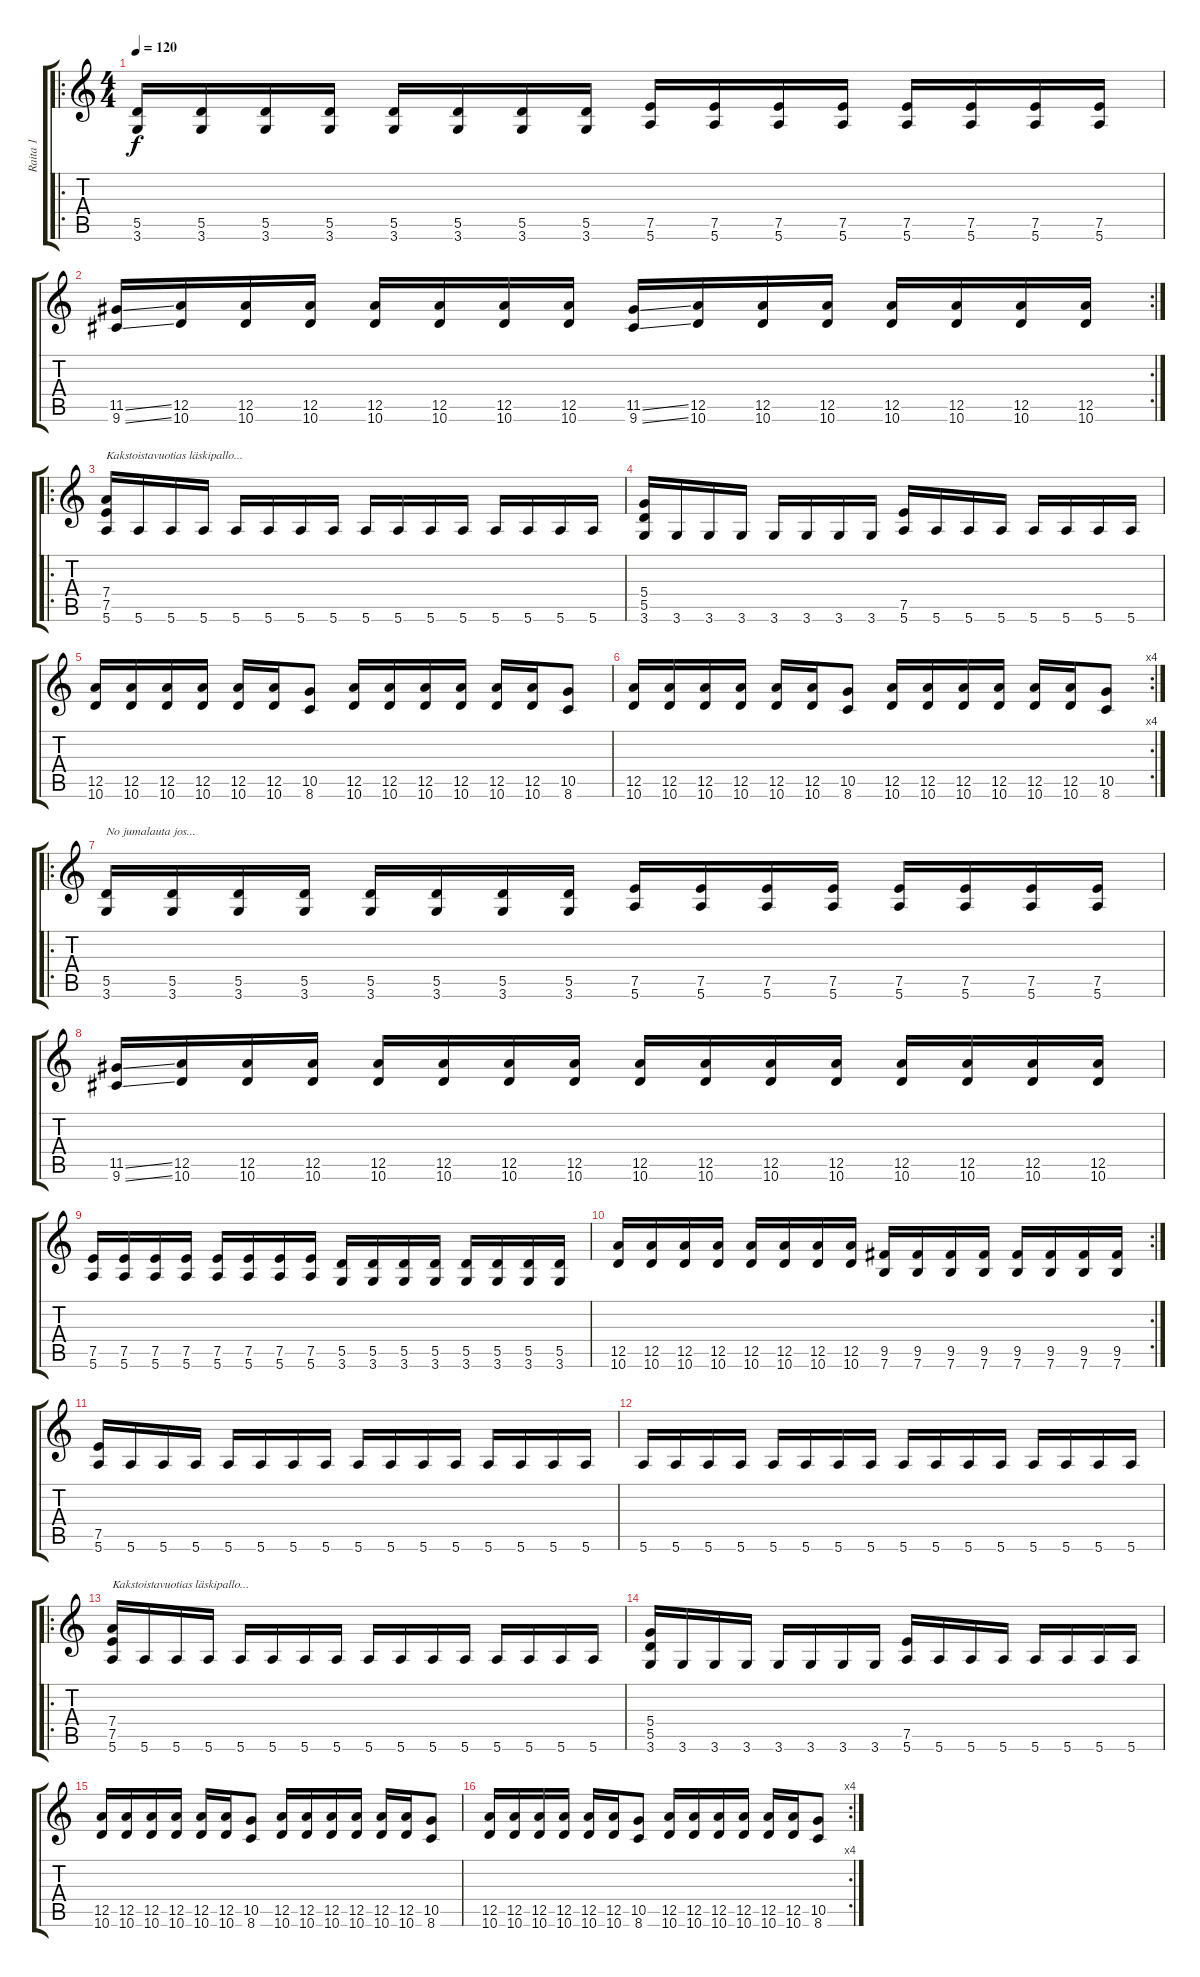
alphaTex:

\track ("Raita 1" "Raita 1") {instrument distortionguitar}
\staff {score tabs}
\tuning (E4 B3 G3 D3 A2 E2) {hide}
\ro
\ts (4 4)
\tempo 120
\clef g2
\ks c
(5.5 3.6).16{dy f instrument distortionguitar} (5.5 3.6).16 (5.5 3.6).16 (5.5 3.6).16 (5.5 3.6).16 (5.5 3.6).16 (5.5 3.6).16 (5.5 3.6).16 (7.5 5.6).16 (7.5 5.6).16 (7.5 5.6).16 (7.5 5.6).16 (7.5 5.6).16 (7.5 5.6).16 (7.5 5.6).16 (7.5 5.6).16 |
\rc 2
(11.5{ss} 9.6{ss}).16 (12.5 10.6).16 (12.5 10.6).16 (12.5 10.6).16 (12.5 10.6).16 (12.5 10.6).16 (12.5 10.6).16 (12.5 10.6).16 (11.5{ss} 9.6{ss}).16 (12.5 10.6).16 (12.5 10.6).16 (12.5 10.6).16 (12.5 10.6).16 (12.5 10.6).16 (12.5 10.6).16 (12.5 10.6).16 |
\ro
(7.4 7.5 5.6).16{txt "Kakstoistavuotias läskipallo..."} 5.6.16 5.6.16 5.6.16 5.6.16 5.6.16 5.6.16 5.6.16 5.6.16 5.6.16 5.6.16 5.6.16 5.6.16 5.6.16 5.6.16 5.6.16 |
(5.4 5.5 3.6).16 3.6.16 3.6.16 3.6.16 3.6.16 3.6.16 3.6.16 3.6.16 (7.5 5.6).16 5.6.16 5.6.16 5.6.16 5.6.16 5.6.16 5.6.16 5.6.16 |
(12.5 10.6).16 (12.5 10.6).16 (12.5 10.6).16 (12.5 10.6).16 (12.5 10.6).16 (12.5 10.6).16 (10.5 8.6).8 (12.5 10.6).16 (12.5 10.6).16 (12.5 10.6).16 (12.5 10.6).16 (12.5 10.6).16 (12.5 10.6).16 (10.5 8.6).8 |
\rc 4
(12.5 10.6).16 (12.5 10.6).16 (12.5 10.6).16 (12.5 10.6).16 (12.5 10.6).16 (12.5 10.6).16 (10.5 8.6).8 (12.5 10.6).16 (12.5 10.6).16 (12.5 10.6).16 (12.5 10.6).16 (12.5 10.6).16 (12.5 10.6).16 (10.5 8.6).8 |
\ro
(5.5 3.6).16{txt "No jumalauta jos..."} (5.5 3.6).16 (5.5 3.6).16 (5.5 3.6).16 (5.5 3.6).16 (5.5 3.6).16 (5.5 3.6).16 (5.5 3.6).16 (7.5 5.6).16 (7.5 5.6).16 (7.5 5.6).16 (7.5 5.6).16 (7.5 5.6).16 (7.5 5.6).16 (7.5 5.6).16 (7.5 5.6).16 |
(11.5{ss} 9.6{ss}).16 (12.5 10.6).16 (12.5 10.6).16 (12.5 10.6).16 (12.5 10.6).16 (12.5 10.6).16 (12.5 10.6).16 (12.5 10.6).16 (12.5 10.6).16 (12.5 10.6).16 (12.5 10.6).16 (12.5 10.6).16 (12.5 10.6).16 (12.5 10.6).16 (12.5 10.6).16 (12.5 10.6).16 |
(7.5 5.6).16 (7.5 5.6).16 (7.5 5.6).16 (7.5 5.6).16 (7.5 5.6).16 (7.5 5.6).16 (7.5 5.6).16 (7.5 5.6).16 (5.5 3.6).16 (5.5 3.6).16 (5.5 3.6).16 (5.5 3.6).16 (5.5 3.6).16 (5.5 3.6).16 (5.5 3.6).16 (5.5 3.6).16 |
\rc 2
(12.5 10.6).16 (12.5 10.6).16 (12.5 10.6).16 (12.5 10.6).16 (12.5 10.6).16 (12.5 10.6).16 (12.5 10.6).16 (12.5 10.6).16 (9.5 7.6).16 (9.5 7.6).16 (9.5 7.6).16 (9.5 7.6).16 (9.5 7.6).16 (9.5 7.6).16 (9.5 7.6).16 (9.5 7.6).16 |
(7.5 5.6).16 5.6.16 5.6.16 5.6.16 5.6.16 5.6.16 5.6.16 5.6.16 5.6.16 5.6.16 5.6.16 5.6.16 5.6.16 5.6.16 5.6.16 5.6.16 |
5.6.16 5.6.16 5.6.16 5.6.16 5.6.16 5.6.16 5.6.16 5.6.16 5.6.16 5.6.16 5.6.16 5.6.16 5.6.16 5.6.16 5.6.16 5.6.16 |
\ro
(7.4 7.5 5.6).16{txt "Kakstoistavuotias läskipallo..."} 5.6.16 5.6.16 5.6.16 5.6.16 5.6.16 5.6.16 5.6.16 5.6.16 5.6.16 5.6.16 5.6.16 5.6.16 5.6.16 5.6.16 5.6.16 |
(5.4 5.5 3.6).16 3.6.16 3.6.16 3.6.16 3.6.16 3.6.16 3.6.16 3.6.16 (7.5 5.6).16 5.6.16 5.6.16 5.6.16 5.6.16 5.6.16 5.6.16 5.6.16 |
(12.5 10.6).16 (12.5 10.6).16 (12.5 10.6).16 (12.5 10.6).16 (12.5 10.6).16 (12.5 10.6).16 (10.5 8.6).8 (12.5 10.6).16 (12.5 10.6).16 (12.5 10.6).16 (12.5 10.6).16 (12.5 10.6).16 (12.5 10.6).16 (10.5 8.6).8 |
\rc 4
(12.5 10.6).16 (12.5 10.6).16 (12.5 10.6).16 (12.5 10.6).16 (12.5 10.6).16 (12.5 10.6).16 (10.5 8.6).8 (12.5 10.6).16 (12.5 10.6).16 (12.5 10.6).16 (12.5 10.6).16 (12.5 10.6).16 (12.5 10.6).16 (10.5 8.6).8
